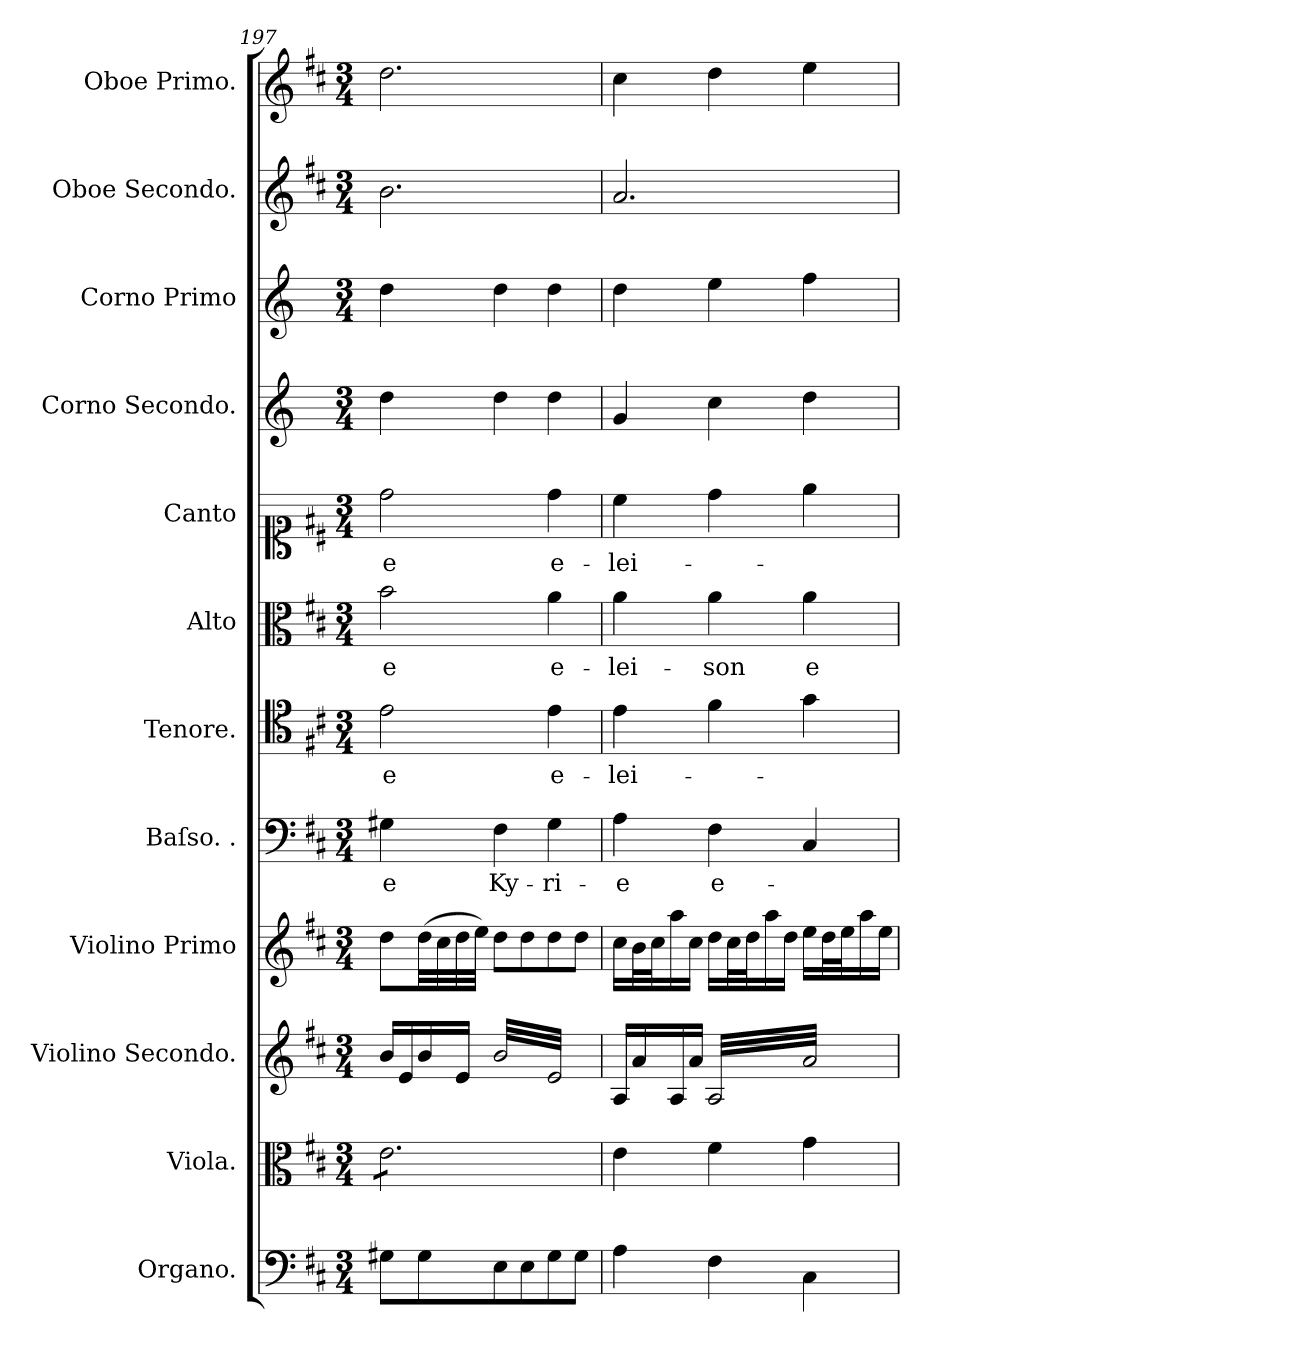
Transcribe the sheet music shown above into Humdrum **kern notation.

**kern	**kern	**kern	**kern	**kern	**text	**kern	**text	**kern	**text	**kern	**text	**kern	**kern	**kern	**kern
*part12	*part11	*part10	*part9	*part8	*part8	*part7	*part7	*part6	*part6	*part5	*part5	*part4	*part3	*part2	*part1
*staff12	*staff11	*staff10	*staff9	*staff8	*staff8	*staff7	*staff7	*staff6	*staff6	*staff5	*staff5	*staff4	*staff3	*staff2	*staff1
*I"Organo.	*I"Viola.	*I"Violino Secondo.	*I"Violino Primo	*I"Baſso. .	*	*I"Tenore.	*	*I"Alto	*	*I"Canto	*	*I"Corno Secondo.	*I"Corno Primo	*I"Oboe Secondo.	*I"Oboe Primo.
*I'org	*I'vla	*I'vl 2	*I'vl 1	*I'B	*	*I'T	*	*I'A	*	*	*	*I'cor 2	*I'cor 1	*I'ob 2	*I'ob 1
*clefF4	*clefC3	*clefG2	*clefG2	*clefF4	*	*clefC4	*	*clefC3	*	*clefC1	*	*clefG2	*clefG2	*clefG2	*clefG2
*	*	*	*	*	*	*	*	*	*	*	*	*ITrd6c10	*ITrd6c10	*	*
*k[f#c#]	*k[f#c#]	*k[f#c#]	*k[f#c#]	*k[f#c#]	*	*k[f#c#]	*	*k[f#c#]	*	*k[f#c#]	*	*k[f#c#]	*k[f#c#]	*k[f#c#]	*k[f#c#]
*M3/4	*M3/4	*M3/4	*M3/4	*M3/4	*	*M3/4	*	*M3/4	*	*M3/4	*	*M3/4	*M3/4	*M3/4	*M3/4
=197	=197	=197	=197	=197	=197	=197	=197	=197	=197	=197	=197	=197	=197	=197	=197
*	*tremolo	*	*	*	*	*	*	*	*	*	*	*	*	*	*
8G#X\L	8e\L	16b/LL	8dd\L	4G#X\	-e	2e\	-e	2b\	-e	2dd\	-e	4e\	4e\	2.b\	2.dd\
.	.	16e/	.	.	.	.	.	.	.	.	.	.	.	.	.
8G#\	8e\	16b/	(>32dd\LL	.	.	.	.	.	.	.	.	.	.	.	.
.	.	.	32cc#\	.	.	.	.	.	.	.	.	.	.	.	.
.	.	16e/JJ	32dd\	.	.	.	.	.	.	.	.	.	.	.	.
.	.	.	32ee\JJJ)	.	.	.	.	.	.	.	.	.	.	.	.
!	!	!	!	!	!LO:LY:i	!	!	!	!	!	!	!	!	!	!
*	*	*tremolo	*	*	*	*	*	*	*	*	*	*	*	*	*
8E\	8e\	32b/LLL	8dd\L	4F#\	Ky-	.	.	.	.	.	.	4e\	4e\	.	.
.	.	32e/	.	.	.	.	.	.	.	.	.	.	.	.	.
.	.	32b/	.	.	.	.	.	.	.	.	.	.	.	.	.
.	.	32e/	.	.	.	.	.	.	.	.	.	.	.	.	.
8E\	8e\	32b/	8dd\	.	.	.	.	.	.	.	.	.	.	.	.
.	.	32e/	.	.	.	.	.	.	.	.	.	.	.	.	.
.	.	32b/	.	.	.	.	.	.	.	.	.	.	.	.	.
.	.	32e/	.	.	.	.	.	.	.	.	.	.	.	.	.
!	!	!	!	!	!LO:LY:i	!	!	!	!	!	!	!	!	!	!
8G#\	8e\	32b/	8dd\	4G#\	-ri-	4e\	e-	4a\	e-	4dd\	e-	4e\	4e\	.	.
.	.	32e/	.	.	.	.	.	.	.	.	.	.	.	.	.
.	.	32b/	.	.	.	.	.	.	.	.	.	.	.	.	.
.	.	32e/	.	.	.	.	.	.	.	.	.	.	.	.	.
8G#\J	8e\J	32b/	8dd\J	.	.	.	.	.	.	.	.	.	.	.	.
*	*Xtremolo	*	*	*	*	*	*	*	*	*	*	*	*	*	*
.	.	32e/	.	.	.	.	.	.	.	.	.	.	.	.	.
.	.	32b/	.	.	.	.	.	.	.	.	.	.	.	.	.
.	.	32e/JJJ	.	.	.	.	.	.	.	.	.	.	.	.	.
*	*	*Xtremolo	*	*	*	*	*	*	*	*	*	*	*	*	*
=198	=198	=198	=198	=198	=198	=198	=198	=198	=198	=198	=198	=198	=198	=198	=198
!	!	!	!	!	!LO:LY:i	!	!	!	!	!	!	!	!	!	!
4A\	4e\	16A/LL	16cc#\LL	4A\	-e	4e\	-lei-	4a\	-lei-	4cc#\	-lei-	4A/	4e\	2.a/	4cc#\
.	.	.	.	.	.	.	.	.	.	.	.	.	.	.	.
.	.	16a/	32b\L	.	.	.	.	.	.	.	.	.	.	.	.
.	.	.	32cc#\J	.	.	.	.	.	.	.	.	.	.	.	.
.	.	16A/	16aa\	.	.	.	.	.	.	.	.	.	.	.	.
.	.	.	.	.	.	.	.	.	.	.	.	.	.	.	.
.	.	16a/JJ	16cc#\JJ	.	.	.	.	.	.	.	.	.	.	.	.
.	.	.	.	.	.	.	.	.	.	.	.	.	.	.	.
*	*	*tremolo	*	*	*	*	*	*	*	*	*	*	*	*	*
4F#\	4f#\	32A/LLL	16dd\LL	4F#\	e-	4f#\	.	4a\	-son	4dd\	.	4d\	4f#\	.	4dd\
.	.	32a/	.	.	.	.	.	.	.	.	.	.	.	.	.
.	.	32A/	32cc#\L	.	.	.	.	.	.	.	.	.	.	.	.
.	.	32a/	32dd\J	.	.	.	.	.	.	.	.	.	.	.	.
.	.	32A/	16aa\	.	.	.	.	.	.	.	.	.	.	.	.
.	.	32a/	.	.	.	.	.	.	.	.	.	.	.	.	.
.	.	32A/	16dd\JJ	.	.	.	.	.	.	.	.	.	.	.	.
.	.	32a/	.	.	.	.	.	.	.	.	.	.	.	.	.
!	!	!	!	!	!	!	!	!	!LO:LY:i	!	!	!	!	!	!
4C#\	4g\	32A/	16ee\LL	4C#/	.	4g\	.	4a\	e-	4ee\	.	4e\	4g\	.	4ee\
.	.	32a/	.	.	.	.	.	.	.	.	.	.	.	.	.
.	.	32A/	32dd\L	.	.	.	.	.	.	.	.	.	.	.	.
.	.	32a/	32ee\J	.	.	.	.	.	.	.	.	.	.	.	.
.	.	32A/	16aa\	.	.	.	.	.	.	.	.	.	.	.	.
.	.	32a/	.	.	.	.	.	.	.	.	.	.	.	.	.
.	.	32A/	16ee\JJ	.	.	.	.	.	.	.	.	.	.	.	.
.	.	32a/JJJ	.	.	.	.	.	.	.	.	.	.	.	.	.
*	*	*Xtremolo	*	*	*	*	*	*	*	*	*	*	*	*	*
.	.	.	.	.	.	.	.	.	.	.	.	.	.	.	.
.	.	.	.	.	.	.	.	.	.	.	.	.	.	.	.
.	.	.	.	.	.	.	.	.	.	.	.	.	.	.	.
.	.	.	.	.	.	.	.	.	.	.	.	.	.	.	.
.	.	.	.	.	.	.	.	.	.	.	.	.	.	.	.
.	.	.	.	.	.	.	.	.	.	.	.	.	.	.	.
.	.	.	.	.	.	.	.	.	.	.	.	.	.	.	.
.	.	.	.	.	.	.	.	.	.	.	.	.	.	.	.
=	=	=	=	=	=	=	=	=	=	=	=	=	=	=	=
*-	*-	*-	*-	*-	*-	*-	*-	*-	*-	*-	*-	*-	*-	*-	*-
